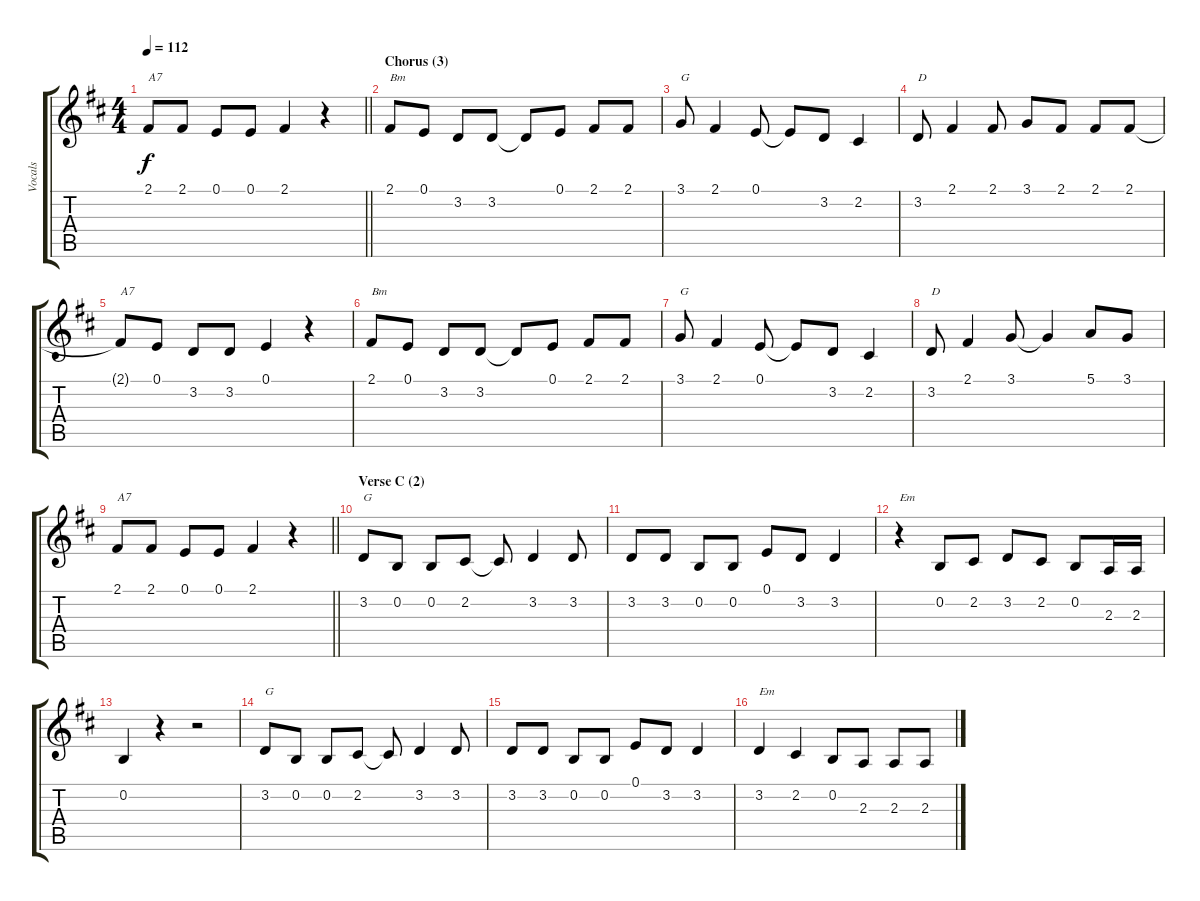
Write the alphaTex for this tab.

\track ("Vocals" "Vocals") {instrument sopranosax}
\staff {score tabs}
\tuning (E4 B3 G3 D3 A2 E2) {hide}
\ts (4 4)
\tempo 112
\clef g2
\barLineRight lightlight
\ks bminor
2.1.8{txt "A7" dy f} 2.1.8 0.1.8 0.1.8 2.1.4 r.4 |
\section ("" "Chorus (3)")
2.1.8{txt "Bm"} 0.1.8 3.2.8 3.2.8 3.2{t}.8 0.1.8 2.1.8 2.1.8 |
3.1.8{txt "G"} 2.1.4 0.1.8 0.1{t}.8 3.2.8 2.2.4 |
3.2.8{txt "D"} 2.1.4 2.1.8 3.1.8 2.1.8 2.1.8 2.1.8 |
2.1{t}.8{txt "A7"} 0.1.8 3.2.8 3.2.8 0.1.4 r.4 |
2.1.8{txt "Bm"} 0.1.8 3.2.8 3.2.8 3.2{t}.8 0.1.8 2.1.8 2.1.8 |
3.1.8{txt "G"} 2.1.4 0.1.8 0.1{t}.8 3.2.8 2.2.4 |
3.2.8{txt "D"} 2.1.4 3.1.8 3.1{t}.4 5.1.8 3.1.8 |
\barLineRight lightlight
2.1.8{txt "A7"} 2.1.8 0.1.8 0.1.8 2.1.4 r.4 |
\section ("" "Verse C (2)")
3.2.8{txt "G"} 0.2.8 0.2.8 2.2.8 2.2{t}.8 3.2.4 3.2.8 |
3.2.8 3.2.8 0.2.8 0.2.8 0.1.8 3.2.8 3.2.4 |
r.4{txt "Em"} 0.2.8 2.2.8 3.2.8 2.2.8 0.2.8 2.3.16 2.3.16 |
0.2.4 r.4 r.2 |
3.2.8{txt "G"} 0.2.8 0.2.8 2.2.8 2.2{t}.8 3.2.4 3.2.8 |
3.2.8 3.2.8 0.2.8 0.2.8 0.1.8 3.2.8 3.2.4 |
3.2.4{txt "Em"} 2.2.4 0.2.8 2.3.8 2.3.8 2.3.8
